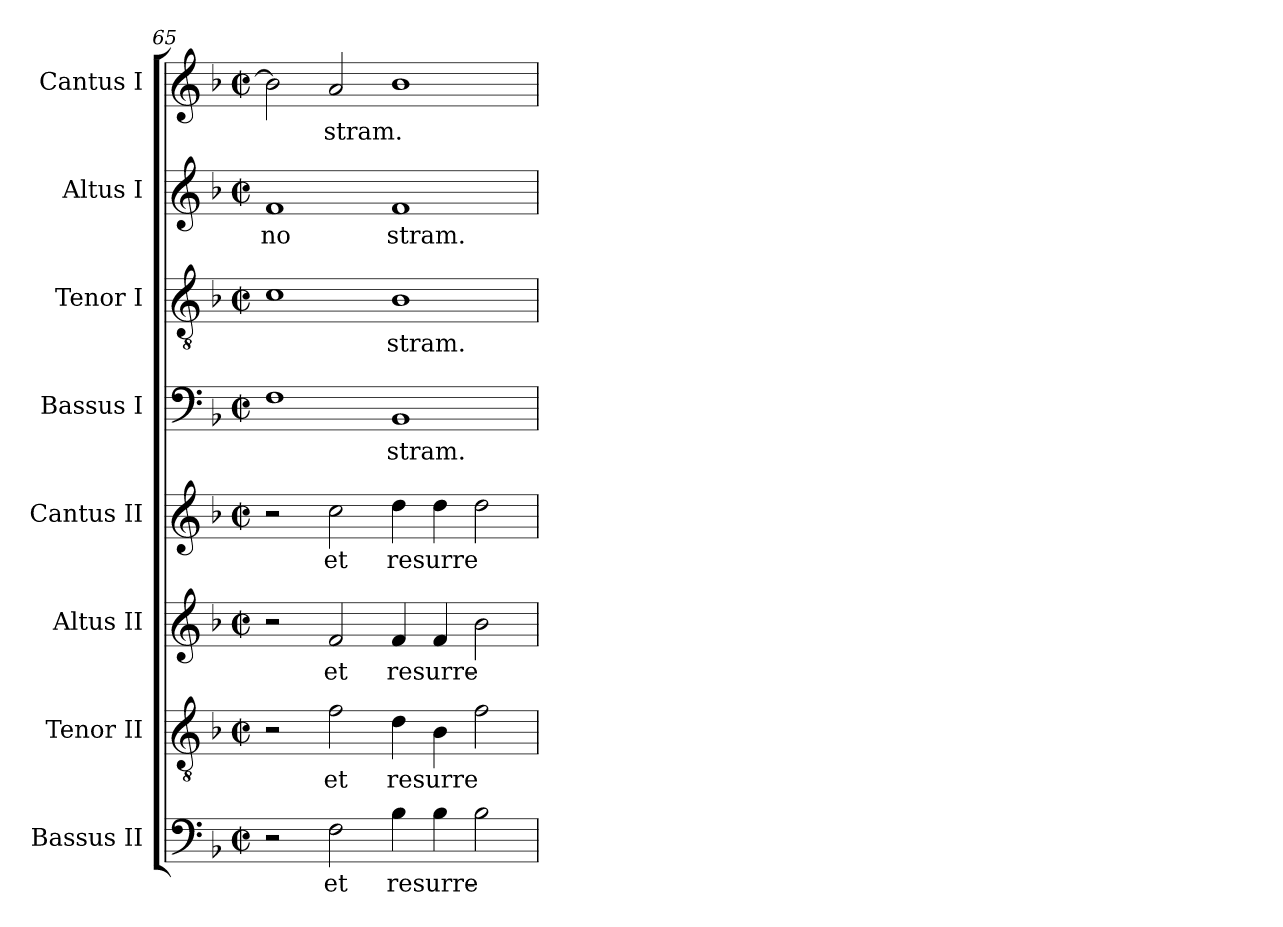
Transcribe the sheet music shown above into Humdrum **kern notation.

**kern	**text	**kern	**text	**kern	**text	**kern	**text	**kern	**text	**kern	**text	**kern	**text	**kern	**text
*part8	*part8	*part7	*part7	*part6	*part6	*part5	*part5	*part4	*part4	*part3	*part3	*part2	*part2	*part1	*part1
*staff8	*staff8	*staff7	*staff7	*staff6	*staff6	*staff5	*staff5	*staff4	*staff4	*staff3	*staff3	*staff2	*staff2	*staff1	*staff1
*I"Bassus II	*	*I"Tenor II	*	*I"Altus II	*	*I"Cantus II	*	*I"Bassus I	*	*I"Tenor I	*	*I"Altus I	*	*I"Cantus I	*
*clefF4	*	*clefGv2	*	*clefG2	*	*clefG2	*	*clefF4	*	*clefGv2	*	*clefG2	*	*clefG2	*
*k[b-]	*	*k[b-]	*	*k[b-]	*	*k[b-]	*	*k[b-]	*	*k[b-]	*	*k[b-]	*	*k[b-]	*
*F:	*	*F:	*	*F:	*	*F:	*	*F:	*	*F:	*	*F:	*	*F:	*
*M2/2	*	*M2/2	*	*M2/2	*	*M2/2	*	*M2/2	*	*M2/2	*	*M2/2	*	*M2/2	*
*met(c|)	*	*met(c|)	*	*met(c|)	*	*met(c|)	*	*met(c|)	*	*met(c|)	*	*met(c|)	*	*met(c|)	*
=65	=65	=65	=65	=65	=65	=65	=65	=65	=65	=65	=65	=65	=65	=65	=65
!	!	!	!	!	!	!	!	!	!	!	!	!	!LO:LY:b:cj	!	!
2r	.	2r	.	2r	.	2r	.	1F	.	1c	.	1f	no	2b-\]	.
!	!LO:LY:b:cj	!	!LO:LY:b:cj	!	!LO:LY:b:cj	!	!LO:LY:b:cj	!	!	!	!	!	!	!	!LO:LY:b
2F\	et	2f\	et	2f/	et	2cc\	et	.	.	.	.	.	.	2a/	-stram.
!	!LO:LY:b	!	!LO:LY:b	!	!LO:LY:b	!	!LO:LY:b	!	!LO:LY:b:cj	!	!LO:LY:b:cj	!	!LO:LY:b:cj	!	!
4B-\	resurre-	4d\	resurre	4f/	resurre-	4dd\	resurre	1BB-	-stram.	1B-	-stram.	1f	stram.	1b-	.
4B-\	.	4B-\	.	4f/	.	4dd\	.	.	.	.	.	.	.	.	.
2B-\	.	2f\	.	2b-\	.	2dd\	.	.	.	.	.	.	.	.	.
=	=	=	=	=	=	=	=	=	=	=	=	=	=	=	=
*-	*-	*-	*-	*-	*-	*-	*-	*-	*-	*-	*-	*-	*-	*-	*-
